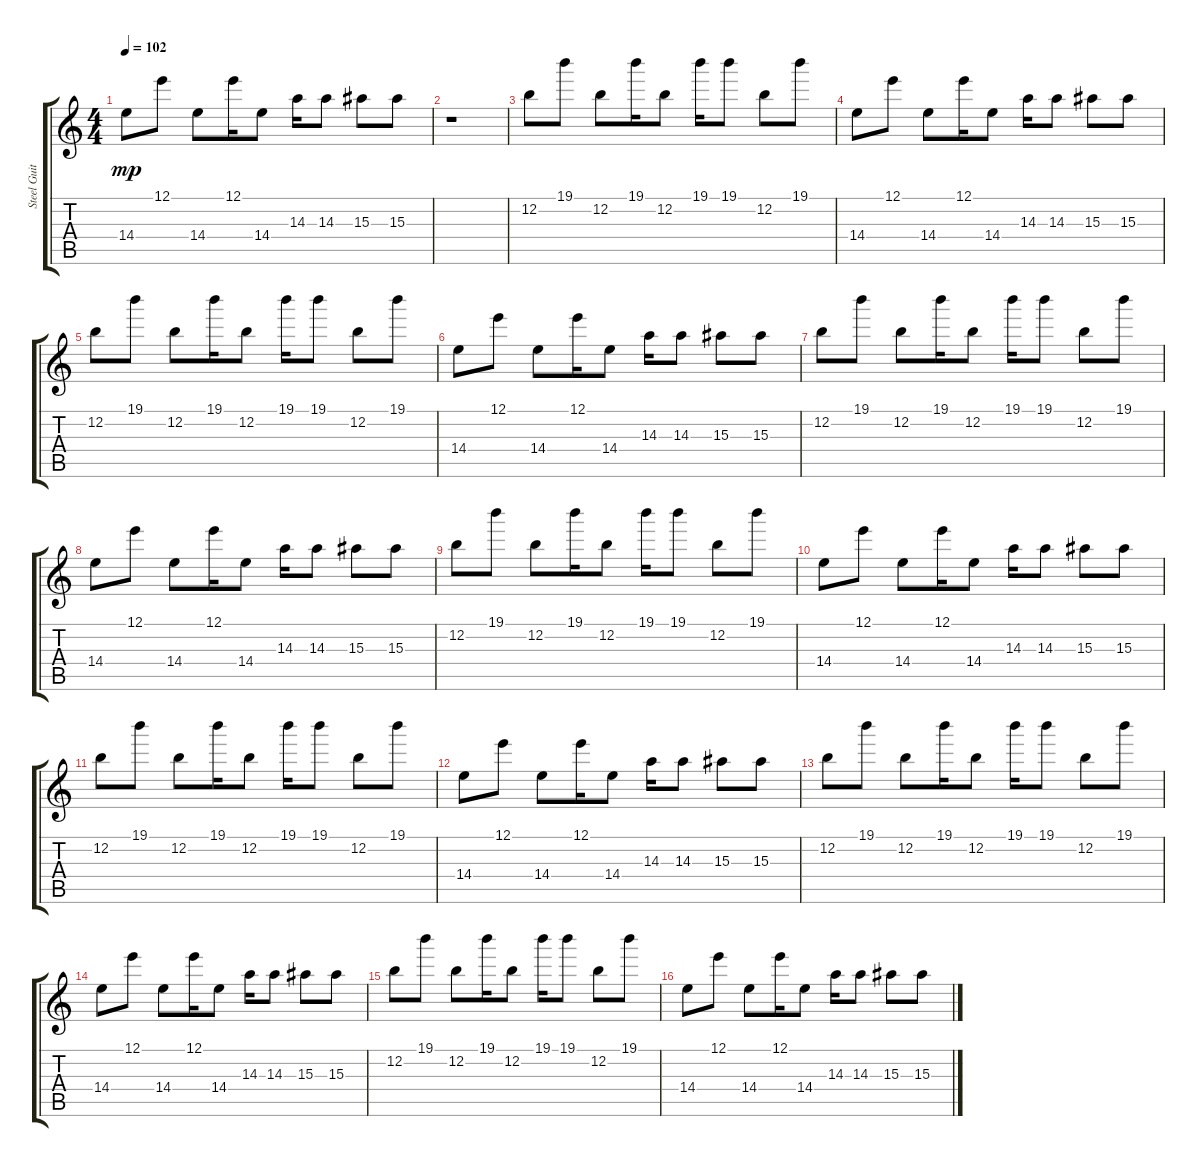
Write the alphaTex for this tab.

\track ("Steel Guitar" "Steel Guit") {instrument acousticguitarsteel}
\staff {score tabs}
\tuning (E4 B3 G3 D3 A2 E2) {hide}
\ts (4 4)
\tempo 102
\clef g2
\ks c
14.4.8{dy mp} 12.1.8 14.4.8 12.1.16 14.4.8 14.3.16 14.3.8 15.3.8 15.3.8 |
r.1 |
12.2.8 19.1.8 12.2.8 19.1.16 12.2.8 19.1.16 19.1.8 12.2.8 19.1.8 |
14.4.8 12.1.8 14.4.8 12.1.16 14.4.8 14.3.16 14.3.8 15.3.8 15.3.8 |
12.2.8 19.1.8 12.2.8 19.1.16 12.2.8 19.1.16 19.1.8 12.2.8 19.1.8 |
14.4.8 12.1.8 14.4.8 12.1.16 14.4.8 14.3.16 14.3.8 15.3.8 15.3.8 |
12.2.8 19.1.8 12.2.8 19.1.16 12.2.8 19.1.16 19.1.8 12.2.8 19.1.8 |
14.4.8 12.1.8 14.4.8 12.1.16 14.4.8 14.3.16 14.3.8 15.3.8 15.3.8 |
12.2.8 19.1.8 12.2.8 19.1.16 12.2.8 19.1.16 19.1.8 12.2.8 19.1.8 |
14.4.8 12.1.8 14.4.8 12.1.16 14.4.8 14.3.16 14.3.8 15.3.8 15.3.8 |
12.2.8 19.1.8 12.2.8 19.1.16 12.2.8 19.1.16 19.1.8 12.2.8 19.1.8 |
14.4.8 12.1.8 14.4.8 12.1.16 14.4.8 14.3.16 14.3.8 15.3.8 15.3.8 |
12.2.8 19.1.8 12.2.8 19.1.16 12.2.8 19.1.16 19.1.8 12.2.8 19.1.8 |
14.4.8 12.1.8 14.4.8 12.1.16 14.4.8 14.3.16 14.3.8 15.3.8 15.3.8 |
12.2.8 19.1.8 12.2.8 19.1.16 12.2.8 19.1.16 19.1.8 12.2.8 19.1.8 |
14.4.8 12.1.8 14.4.8 12.1.16 14.4.8 14.3.16 14.3.8 15.3.8 15.3.8
